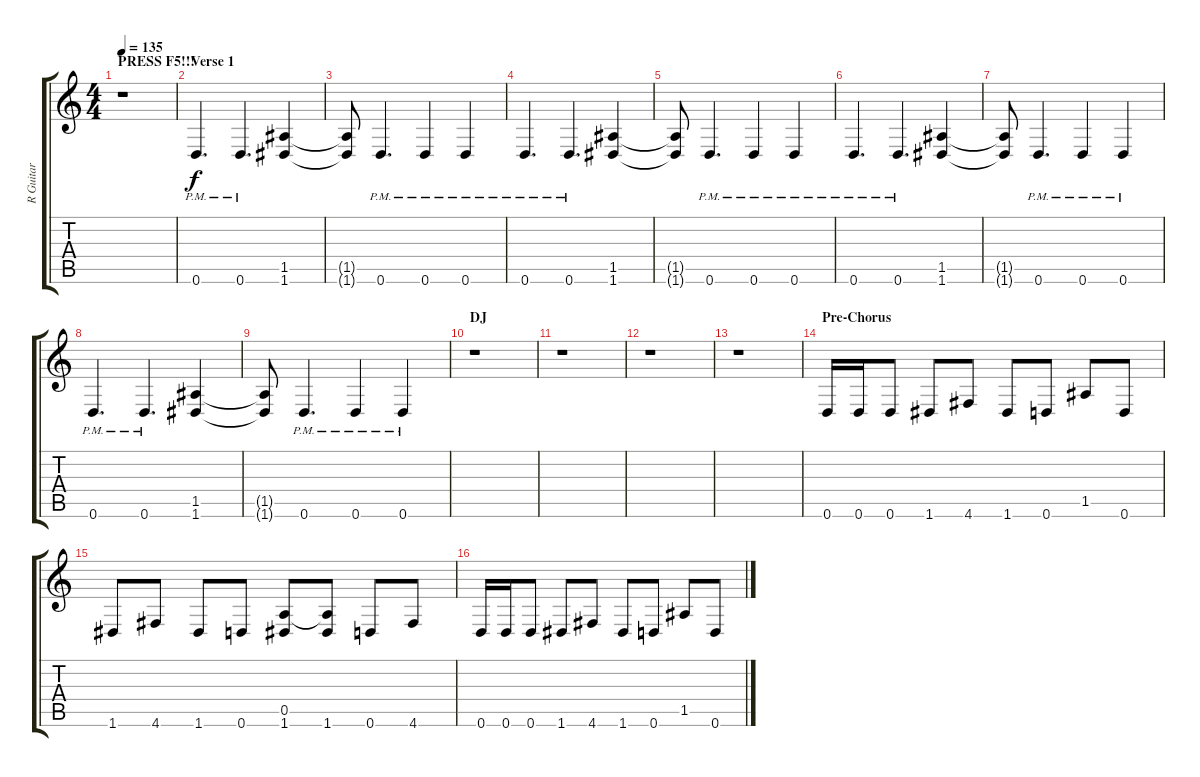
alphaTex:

\track ("R Guitar" "R Guitar") {instrument distortionguitar}
\staff {score tabs}
\tuning (E4 B3 G3 D3 A2 D2) {hide}
\ts (4 4)
\section ("" "PRESS F5!!!")
\tempo 135
\clef g2
\ks c
r.1{dy f instrument distortionguitar} |
\section ("" "Verse 1")
0.6{pm}.4{d} 0.6{pm}.4{d} (1.5 1.6).4 |
(1.5{t} 1.6{t}).8 0.6{pm}.4{d} 0.6{pm}.4 0.6{pm}.4 |
0.6{pm}.4{d} 0.6{pm}.4{d} (1.5 1.6).4 |
(1.5{t} 1.6{t}).8 0.6{pm}.4{d} 0.6{pm}.4 0.6{pm}.4 |
0.6{pm}.4{d} 0.6{pm}.4{d} (1.5 1.6).4 |
(1.5{t} 1.6{t}).8 0.6{pm}.4{d} 0.6{pm}.4 0.6{pm}.4 |
0.6{pm}.4{d} 0.6{pm}.4{d} (1.5 1.6).4 |
(1.5{t} 1.6{t}).8 0.6{pm}.4{d} 0.6{pm}.4 0.6{pm}.4 |
\section ("" "DJ")
r.1 |
r.1 |
r.1 |
r.1 |
\section ("" "Pre-Chorus")
0.6.16 0.6.16 0.6.8 1.6.8 4.6.8 1.6.8 0.6.8 1.5.8 0.6.8 |
1.6.8 4.6.8 1.6.8 0.6.8 (0.5 1.6).8 (0.5{t} 1.6).8 0.6.8 4.6.8 |
0.6.16 0.6.16 0.6.8 1.6.8 4.6.8 1.6.8 0.6.8 1.5.8 0.6.8
